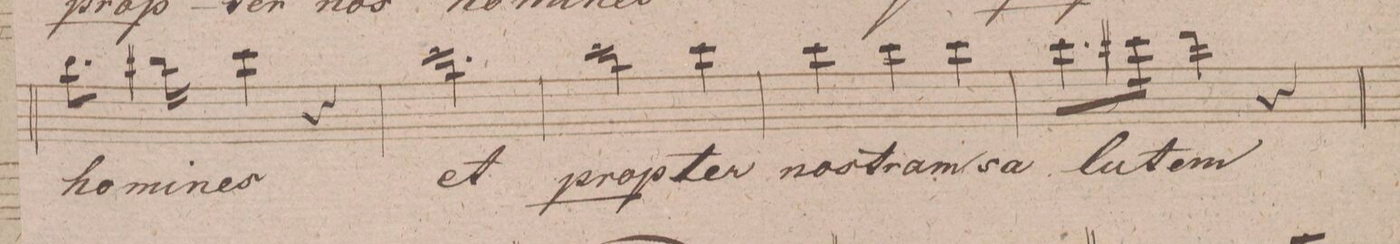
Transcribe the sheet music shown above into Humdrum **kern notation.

**kern	**text	**dynam
*I"Alto.	*	*
*clefC3	*	*
*k[f#]	*	*
*M3/4	*	*
*8\right	*	*
8.cc\	ho-	.
*16\right	*	*
16cc#X\	-mi-	.
*4\left	*	*
4dd\	-nes	.
4r	.	.
=74	=74	=74
2.dd\	et	.
=75	=75	=75
2dd\	prop-	.
4dd\	-ter	.
=76	=76	=76
4dd\	no-	.
4dd\	-stram	.
4dd\	sa-	.
=77	=77	=77
8.dd\L	-lu-	.
16dd#X\Jk	.	.
*4\right	*	*
4ee\	-tem	.
4r	.	.
=78	=78	=78
*-	*-	*-
